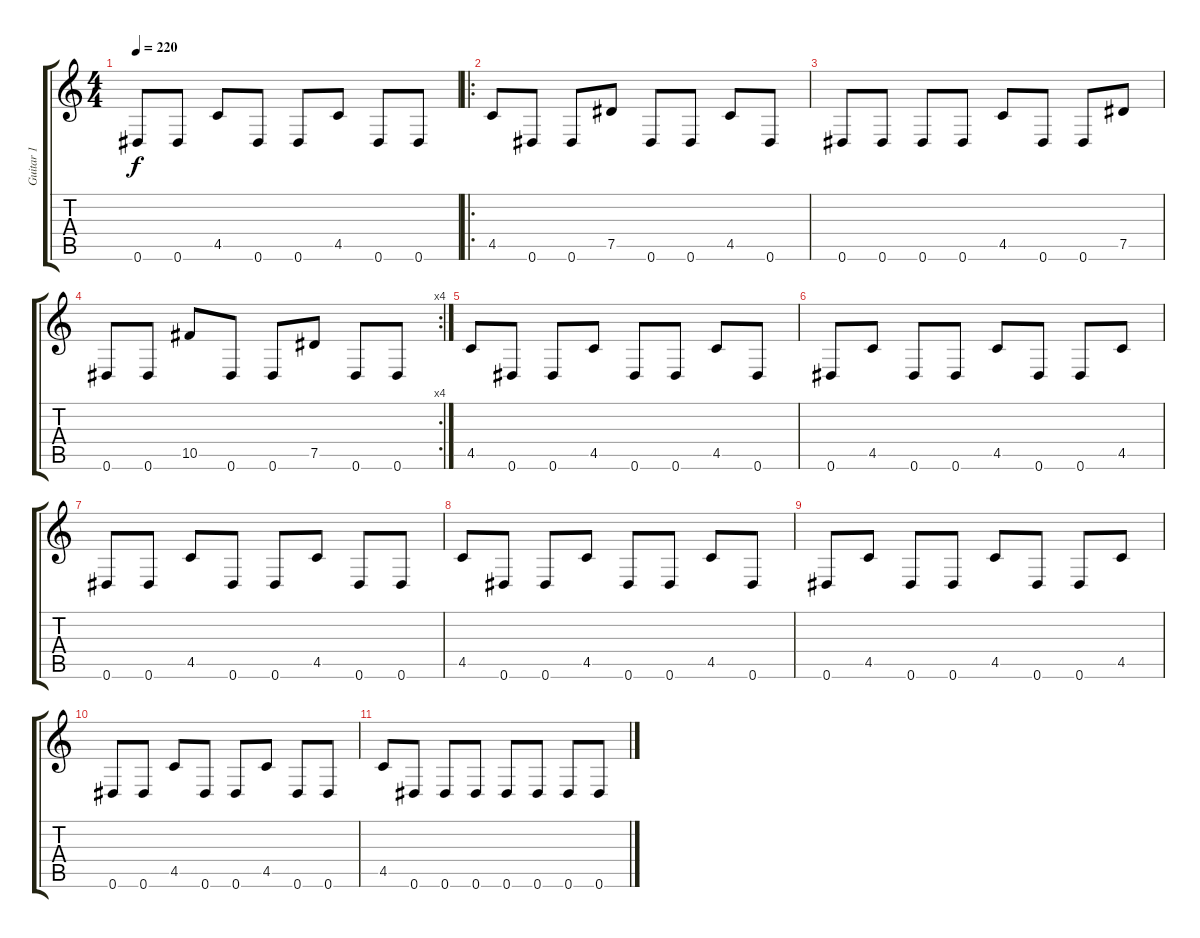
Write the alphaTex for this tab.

\track ("Guitar 1" "Guitar 1") {instrument distortionguitar}
\staff {score tabs}
\tuning (Eb4 Bb3 Gb3 Db3 Ab2 Eb2) {hide}
\ts (4 4)
\tempo 220
\clef g2
\ks c
0.6.8{dy f} 0.6.8 4.5.8 0.6.8 0.6.8 4.5.8 0.6.8 0.6.8 |
\ro
4.5.8 0.6.8 0.6.8 7.5.8 0.6.8 0.6.8 4.5.8 0.6.8 |
0.6.8 0.6.8 0.6.8 0.6.8 4.5.8 0.6.8 0.6.8 7.5.8 |
\rc 4
0.6.8 0.6.8 10.5.8 0.6.8 0.6.8 7.5.8 0.6.8 0.6.8 |
4.5.8 0.6.8 0.6.8 4.5.8 0.6.8 0.6.8 4.5.8 0.6.8 |
0.6.8 4.5.8 0.6.8 0.6.8 4.5.8 0.6.8 0.6.8 4.5.8 |
0.6.8 0.6.8 4.5.8 0.6.8 0.6.8 4.5.8 0.6.8 0.6.8 |
4.5.8 0.6.8 0.6.8 4.5.8 0.6.8 0.6.8 4.5.8 0.6.8 |
0.6.8 4.5.8 0.6.8 0.6.8 4.5.8 0.6.8 0.6.8 4.5.8 |
0.6.8 0.6.8 4.5.8 0.6.8 0.6.8 4.5.8 0.6.8 0.6.8 |
4.5.8 0.6.8 0.6.8 0.6.8 0.6.8 0.6.8 0.6.8 0.6.8
